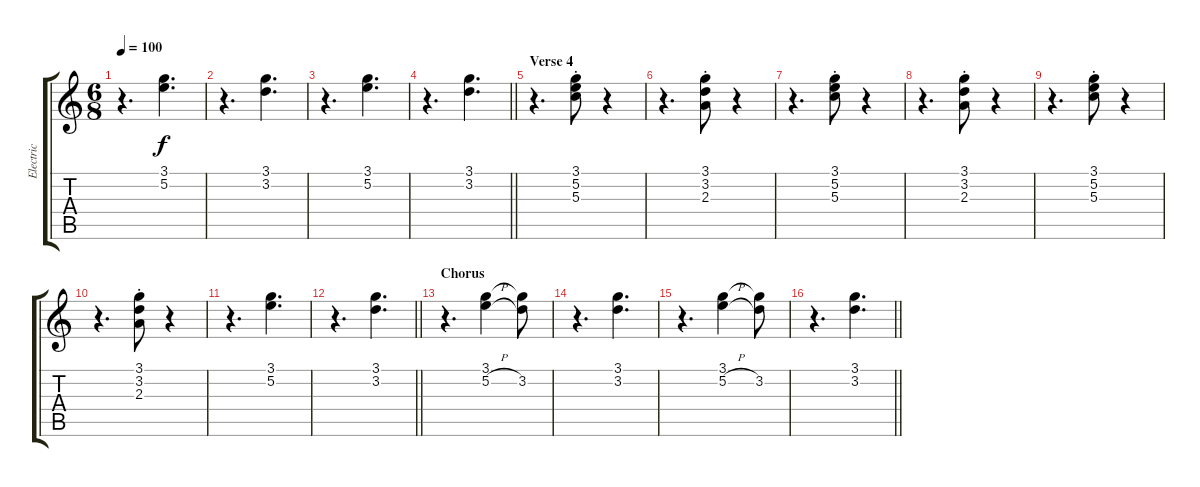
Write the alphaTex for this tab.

\track ("Electric" "Electric") {instrument overdrivenguitar}
\staff {score tabs}
\tuning (E4 B3 G3 D3 A2 E2) {hide}
\ts (6 8)
\tempo 100
\clef g2
\ks c
r.4{d dy f} (3.1 5.2).4{d} |
r.4{d} (3.1 3.2).4{d} |
r.4{d} (3.1 5.2).4{d} |
\barLineRight lightlight
r.4{d} (3.1 3.2).4{d} |
\section ("" "Verse 4")
r.4{d} (3.1{st} 5.2{st} 5.3{st}).8 r.4 |
r.4{d} (3.1{st} 3.2{st} 2.3{st}).8 r.4 |
r.4{d} (3.1{st} 5.2{st} 5.3{st}).8 r.4 |
r.4{d} (3.1{st} 3.2{st} 2.3{st}).8 r.4 |
r.4{d} (3.1{st} 5.2{st} 5.3{st}).8 r.4 |
r.4{d} (3.1{st} 3.2{st} 2.3{st}).8 r.4 |
r.4{d} (3.1 5.2).4{d} |
\barLineRight lightlight
r.4{d} (3.1 3.2).4{d} |
\section ("" "Chorus")
r.4{d} (3.1 5.2{h}).4 (3.1{t} 3.2).8 |
r.4{d} (3.1 3.2).4{d} |
r.4{d} (3.1 5.2{h}).4 (3.1{t} 3.2).8 |
\barLineRight lightlight
r.4{d} (3.1 3.2).4{d}
